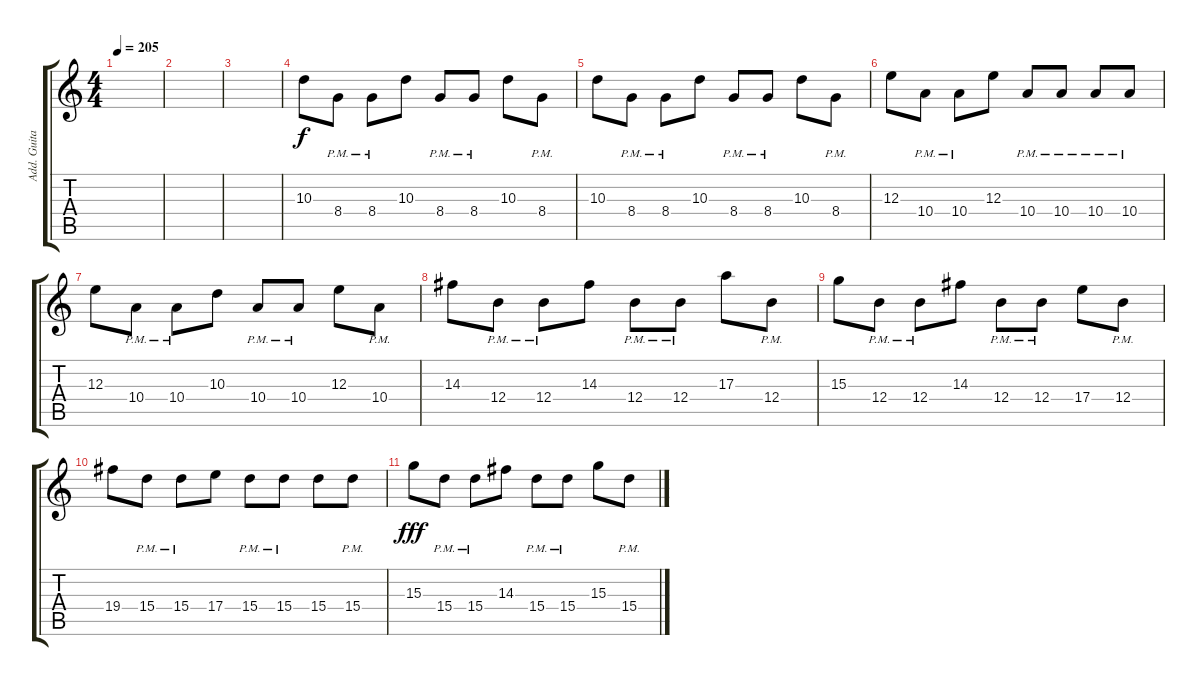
\track ("Add. Guitars" "Add. Guita") {instrument overdrivenguitar}
\staff {score tabs}
\tuning (Db4 Ab3 E3 B2 Gb2 B1) {hide}
\ts (4 4)
\tempo 205
\clef g2
\ks c
|
|
|
10.3.8 8.4{pm}.8 8.4{pm}.8 10.3.8 8.4{pm}.8 8.4{pm}.8 10.3.8 8.4{pm}.8 |
10.3.8 8.4{pm}.8 8.4{pm}.8 10.3.8 8.4{pm}.8 8.4{pm}.8 10.3.8 8.4{pm}.8 |
12.3.8 10.4{pm}.8 10.4{pm}.8 12.3.8 10.4{pm}.8 10.4{pm}.8 10.4{pm}.8 10.4{pm}.8 |
12.3.8 10.4{pm}.8 10.4{pm}.8 10.3.8 10.4{pm}.8 10.4{pm}.8 12.3.8 10.4{pm}.8 |
14.3.8 12.4{pm}.8 12.4{pm}.8 14.3.8 12.4{pm}.8 12.4{pm}.8 17.3.8 12.4{pm}.8 |
15.3.8 12.4{pm}.8 12.4{pm}.8 14.3.8 12.4{pm}.8 12.4{pm}.8 17.4.8 12.4{pm}.8 |
19.4.8{dy f} 15.4{pm}.8 15.4{pm}.8 17.4.8 15.4{pm}.8 15.4{pm}.8 15.4.8 15.4{pm}.8 |
15.3.8{dy fff} 15.4{pm}.8 15.4{pm}.8 14.3.8 15.4{pm}.8 15.4{pm}.8 15.3.8 15.4{pm}.8
